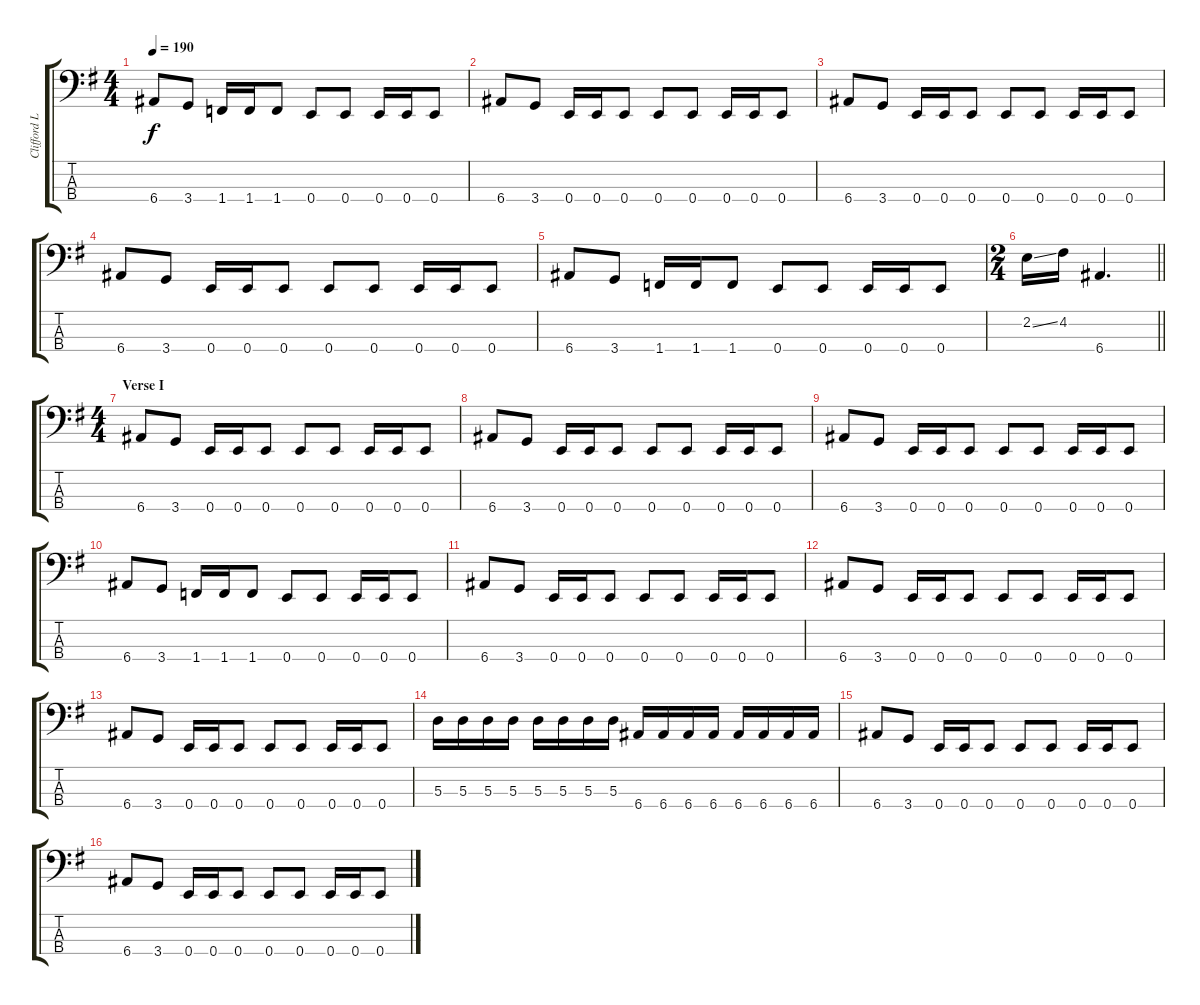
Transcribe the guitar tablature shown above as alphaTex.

\track ("Clifford Lee Burton - Bass Guitar" "Clifford L") {instrument electricbassfinger}
\staff {score tabs}
\tuning (G2 D2 A1 E1) {hide}
\ts (4 4)
\tempo 190
\clef f4
\ks eminor
6.4.8{dy f} 3.4.8 1.4.16 1.4.16 1.4.8 0.4.8 0.4.8 0.4.16 0.4.16 0.4.8 |
6.4.8 3.4.8 0.4.16 0.4.16 0.4.8 0.4.8 0.4.8 0.4.16 0.4.16 0.4.8 |
6.4.8 3.4.8 0.4.16 0.4.16 0.4.8 0.4.8 0.4.8 0.4.16 0.4.16 0.4.8 |
6.4.8 3.4.8 0.4.16 0.4.16 0.4.8 0.4.8 0.4.8 0.4.16 0.4.16 0.4.8 |
6.4.8 3.4.8 1.4.16 1.4.16 1.4.8 0.4.8 0.4.8 0.4.16 0.4.16 0.4.8 |
\ts (2 4)
\barLineRight lightlight
2.2{ss}.16 4.2.16 6.4.4{d} |
\ts (4 4)
\section ("" "Verse I")
6.4.8 3.4.8 0.4.16 0.4.16 0.4.8 0.4.8 0.4.8 0.4.16 0.4.16 0.4.8 |
6.4.8 3.4.8 0.4.16 0.4.16 0.4.8 0.4.8 0.4.8 0.4.16 0.4.16 0.4.8 |
6.4.8 3.4.8 0.4.16 0.4.16 0.4.8 0.4.8 0.4.8 0.4.16 0.4.16 0.4.8 |
6.4.8 3.4.8 1.4.16 1.4.16 1.4.8 0.4.8 0.4.8 0.4.16 0.4.16 0.4.8 |
6.4.8 3.4.8 0.4.16 0.4.16 0.4.8 0.4.8 0.4.8 0.4.16 0.4.16 0.4.8 |
6.4.8 3.4.8 0.4.16 0.4.16 0.4.8 0.4.8 0.4.8 0.4.16 0.4.16 0.4.8 |
6.4.8 3.4.8 0.4.16 0.4.16 0.4.8 0.4.8 0.4.8 0.4.16 0.4.16 0.4.8 |
5.3.16 5.3.16 5.3.16 5.3.16 5.3.16 5.3.16 5.3.16 5.3.16 6.4.16 6.4.16 6.4.16 6.4.16 6.4.16 6.4.16 6.4.16 6.4.16 |
6.4.8 3.4.8 0.4.16 0.4.16 0.4.8 0.4.8 0.4.8 0.4.16 0.4.16 0.4.8 |
6.4.8 3.4.8 0.4.16 0.4.16 0.4.8 0.4.8 0.4.8 0.4.16 0.4.16 0.4.8
